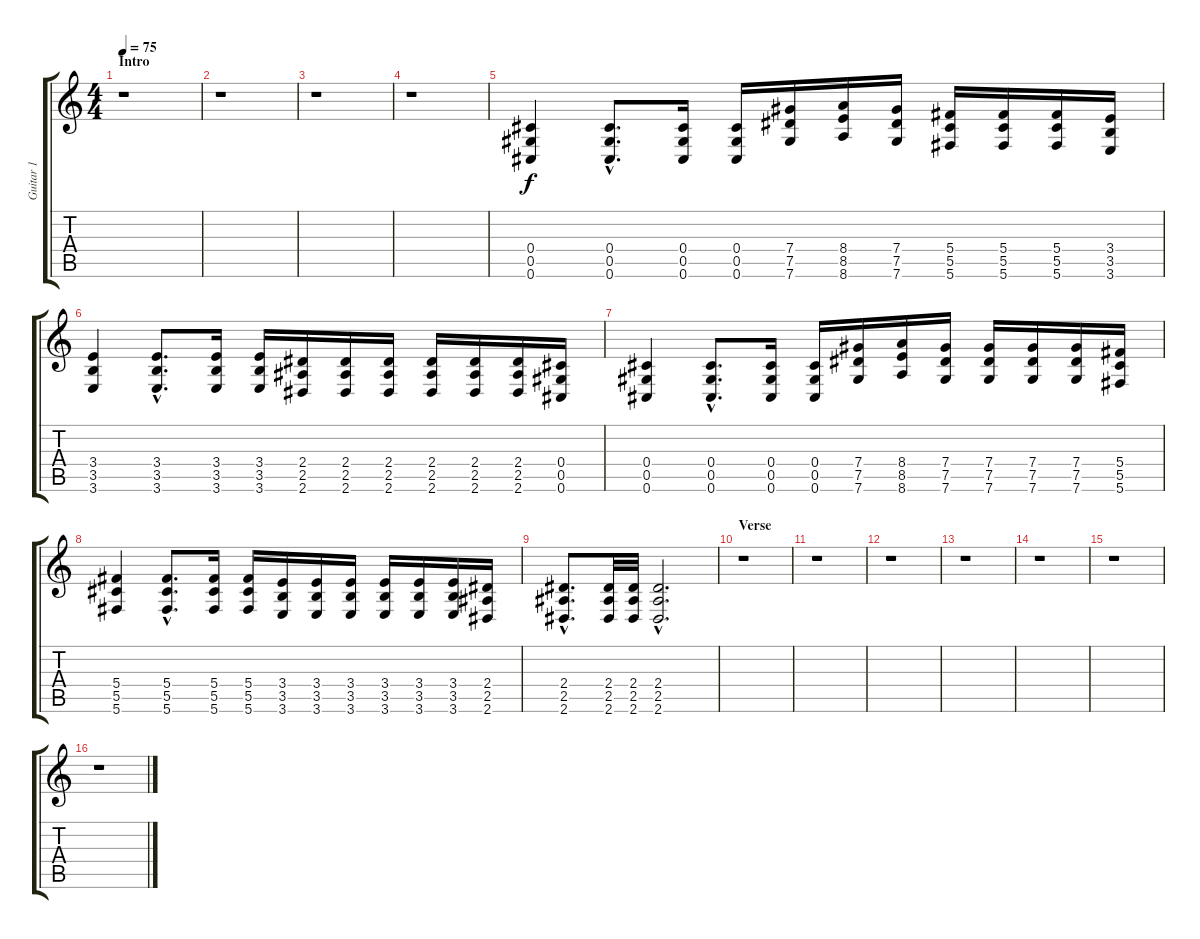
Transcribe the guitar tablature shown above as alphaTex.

\track ("Guitar 1" "Guitar 1") {instrument distortionguitar}
\staff {score tabs}
\tuning (Eb4 Bb3 Gb3 Db3 Ab2 Db2) {hide}
\ts (4 4)
\section ("" "Intro")
\tempo 75
\clef g2
\ks c
r.1{dy f instrument distortionguitar} |
r.1 |
r.1 |
r.1 |
(0.4 0.5 0.6).4 (0.4{hac} 0.5{hac} 0.6{hac}).8{d} (0.4 0.5 0.6).16 (0.4 0.5 0.6).16 (7.4 7.5 7.6).16 (8.4 8.5 8.6).16 (7.4 7.5 7.6).16 (5.4 5.5 5.6).16 (5.4 5.5 5.6).16 (5.4 5.5 5.6).16 (3.4 3.5 3.6).16 |
(3.4 3.5 3.6).4 (3.4{hac} 3.5{hac} 3.6{hac}).8{d} (3.4 3.5 3.6).16 (3.4 3.5 3.6).16 (2.4 2.5 2.6).16 (2.4 2.5 2.6).16 (2.4 2.5 2.6).16 (2.4 2.5 2.6).16 (2.4 2.5 2.6).16 (2.4 2.5 2.6).16 (0.4 0.5 0.6).16 |
(0.4 0.5 0.6).4 (0.4{hac} 0.5{hac} 0.6{hac}).8{d} (0.4 0.5 0.6).16 (0.4 0.5 0.6).16 (7.4 7.5 7.6).16 (8.4 8.5 8.6).16 (7.4 7.5 7.6).16 (7.4 7.5 7.6).16 (7.4 7.5 7.6).16 (7.4 7.5 7.6).16 (5.4 5.5 5.6).16 |
(5.4 5.5 5.6).4 (5.4{hac} 5.5{hac} 5.6{hac}).8{d} (5.4 5.5 5.6).16 (5.4 5.5 5.6).16 (3.4 3.5 3.6).16 (3.4 3.5 3.6).16 (3.4 3.5 3.6).16 (3.4 3.5 3.6).16 (3.4 3.5 3.6).16 (3.4 3.5 3.6).16 (2.4 2.5 2.6).16 |
(2.4{hac} 2.5{hac} 2.6{hac}).8{d} (2.4 2.5 2.6).32 (2.4 2.5 2.6).32 (2.4{hac} 2.5{hac} 2.6{hac}).2{d} |
\section ("" "Verse")
r.1 |
r.1 |
r.1 |
r.1 |
r.1 |
r.1 |
r.1
